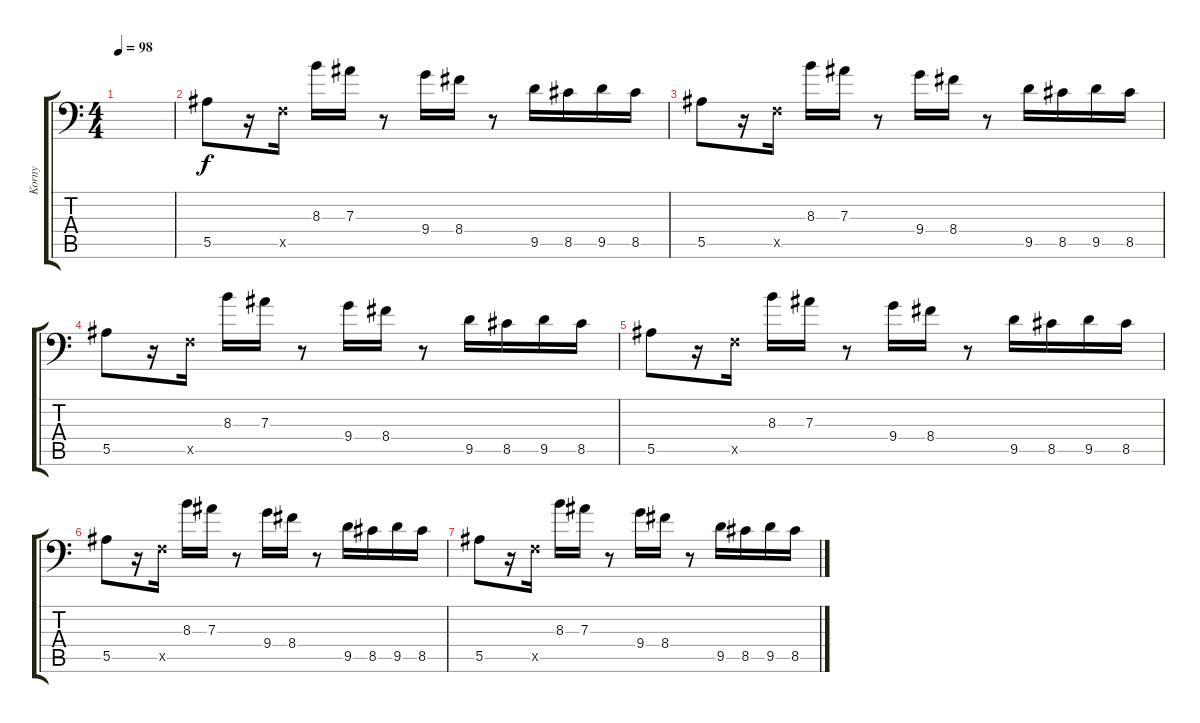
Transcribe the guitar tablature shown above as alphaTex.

\track ("Korny" "Korny") {instrument overdrivenguitar}
\staff {score tabs}
\tuning (C4 G3 Eb3 Bb2 F2 Bb1) {hide}
\ts (4 4)
\tempo 98
\clef f4
\ks c
|
5.5.8 r.16 0.5{x}.16 8.3.16 7.3.16 r.8 9.4.16 8.4.16 r.8 9.5.16 8.5.16 9.5.16 8.5.16 |
5.5.8 r.16 0.5{x}.16 8.3.16 7.3.16 r.8 9.4.16 8.4.16 r.8 9.5.16 8.5.16 9.5.16 8.5.16 |
5.5.8 r.16 0.5{x}.16 8.3.16 7.3.16 r.8 9.4.16 8.4.16 r.8 9.5.16 8.5.16 9.5.16 8.5.16 |
5.5.8 r.16 0.5{x}.16 8.3.16 7.3.16 r.8 9.4.16 8.4.16 r.8 9.5.16 8.5.16 9.5.16 8.5.16 |
5.5.8 r.16 0.5{x}.16 8.3.16 7.3.16 r.8 9.4.16 8.4.16 r.8 9.5.16 8.5.16 9.5.16 8.5.16 |
5.5.8 r.16 0.5{x}.16 8.3.16 7.3.16 r.8 9.4.16 8.4.16 r.8 9.5.16 8.5.16 9.5.16 8.5.16
